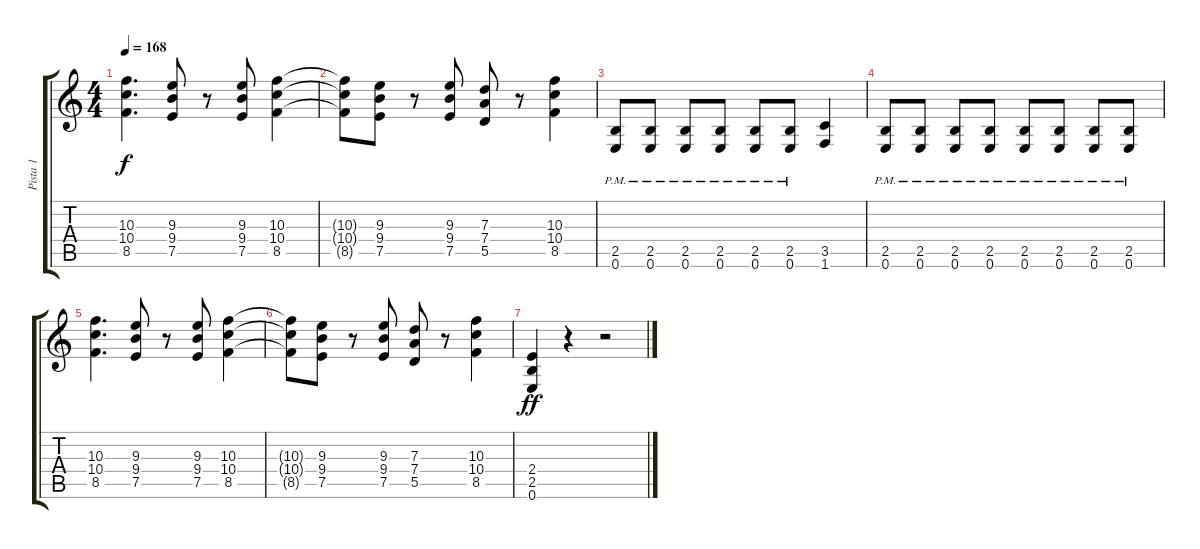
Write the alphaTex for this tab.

\track ("Pista 1" "Pista 1") {instrument distortionguitar}
\staff {score tabs}
\tuning (E4 B3 G3 D3 A2 E2) {hide}
\ts (4 4)
\tempo 168
\clef g2
\ks c
(10.3 10.4 8.5).4{d dy f} (9.3 9.4 7.5).8 r.8 (9.3 9.4 7.5).8 (10.3 10.4 8.5).4 |
(10.3{t} 10.4{t} 8.5{t}).8 (9.3 9.4 7.5).8 r.8 (9.3 9.4 7.5).8 (7.3 7.4 5.5).8 r.8 (10.3 10.4 8.5).4 |
(2.5{pm} 0.6{pm}).8 (2.5{pm} 0.6{pm}).8 (2.5{pm} 0.6{pm}).8 (2.5{pm} 0.6{pm}).8 (2.5{pm} 0.6{pm}).8 (2.5{pm} 0.6{pm}).8 (3.5 1.6).4 |
(2.5{pm} 0.6{pm}).8 (2.5{pm} 0.6{pm}).8 (2.5{pm} 0.6{pm}).8 (2.5{pm} 0.6{pm}).8 (2.5{pm} 0.6{pm}).8 (2.5{pm} 0.6{pm}).8 (2.5{pm} 0.6).8 (2.5{pm} 0.6).8 |
(10.3 10.4 8.5).4{d} (9.3 9.4 7.5).8 r.8 (9.3 9.4 7.5).8 (10.3 10.4 8.5).4 |
(10.3{t} 10.4{t} 8.5{t}).8 (9.3 9.4 7.5).8 r.8 (9.3 9.4 7.5).8 (7.3 7.4 5.5).8 r.8 (10.3 10.4 8.5).4 |
(2.4 2.5 0.6).4{dy ff} r.4 r.2
